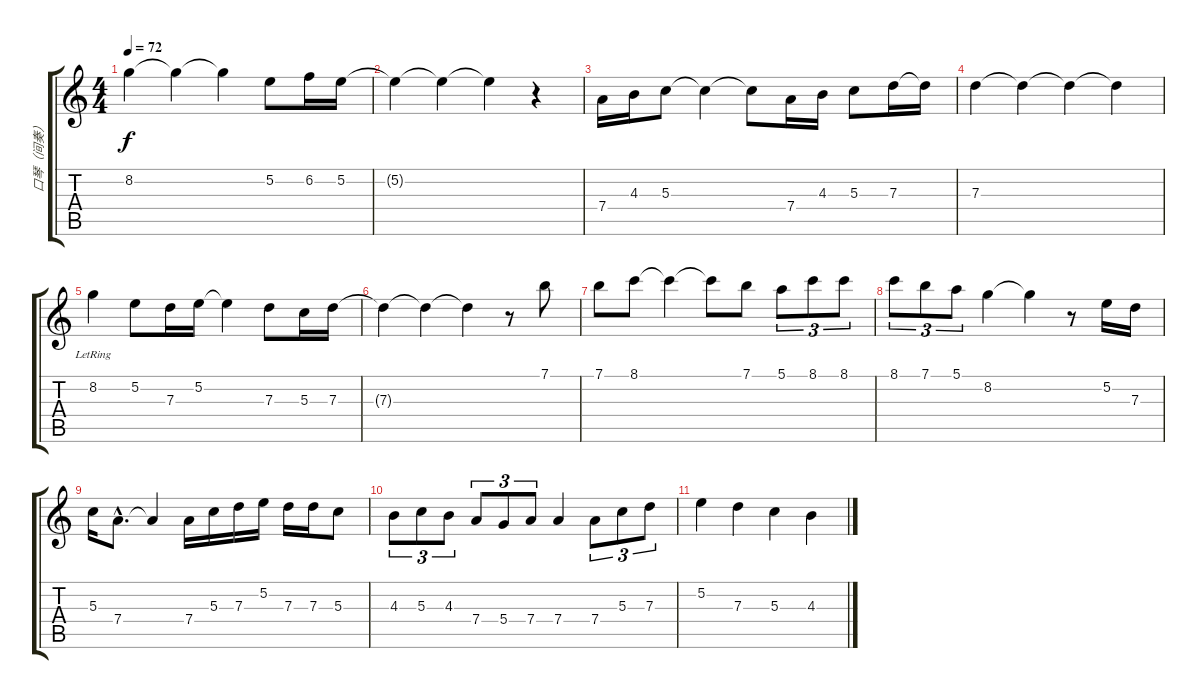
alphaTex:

\track ("口琴（间奏）" "口琴（间奏）") {instrument contrabass}
\staff {score tabs}
\tuning (E4 B3 G3 D3 A2 E2) {hide}
\ts (4 4)
\tempo 72
\clef g2
\ks c
8.2.4{dy f} 8.2{t}.4 8.2{t}.4 5.2.8 6.2.16 5.2.16 |
5.2{t}.4 5.2{t}.4 5.2{t}.4 r.4 |
7.4.16 4.3.16 5.3.8 5.3{t}.4 5.3{t}.8 7.4.16 4.3.16 5.3.8 7.3.16 7.3{t}.16 |
7.3.4 7.3{t}.4 7.3{t}.4 7.3{t}.4 |
8.2{lr}.4 5.2.8 7.3.16 5.2.16 5.2{t}.4 7.3.8 5.3.16 7.3.16 |
7.3{t}.4 7.3{t}.4 7.3{t}.4 r.8 7.1.8 |
7.1.8 8.1.8 8.1{t}.4 8.1{t}.8 7.1.8 5.1.8{tu (3 2)} 8.1.8{tu (3 2)} 8.1.8{tu (3 2)} |
8.1.8{tu (3 2)} 7.1.8{tu (3 2)} 5.1.8{tu (3 2)} 8.2.4 8.2{t}.4 r.8 5.2.16 7.3.16 |
5.3.16 7.4{hac}.8{d} 7.4{t}.4 7.4.16 5.3.16 7.3.16 5.2.16 7.3.16 7.3.16 5.3.8 |
4.3.8{tu (3 2)} 5.3.8{tu (3 2)} 4.3.8{tu (3 2)} 7.4.8{tu (3 2)} 5.4.8{tu (3 2)} 7.4.8{tu (3 2)} 7.4.4 7.4.8{tu (3 2)} 5.3.8{tu (3 2)} 7.3.8{tu (3 2)} |
5.2.4 7.3.4 5.3.4 4.3.4
